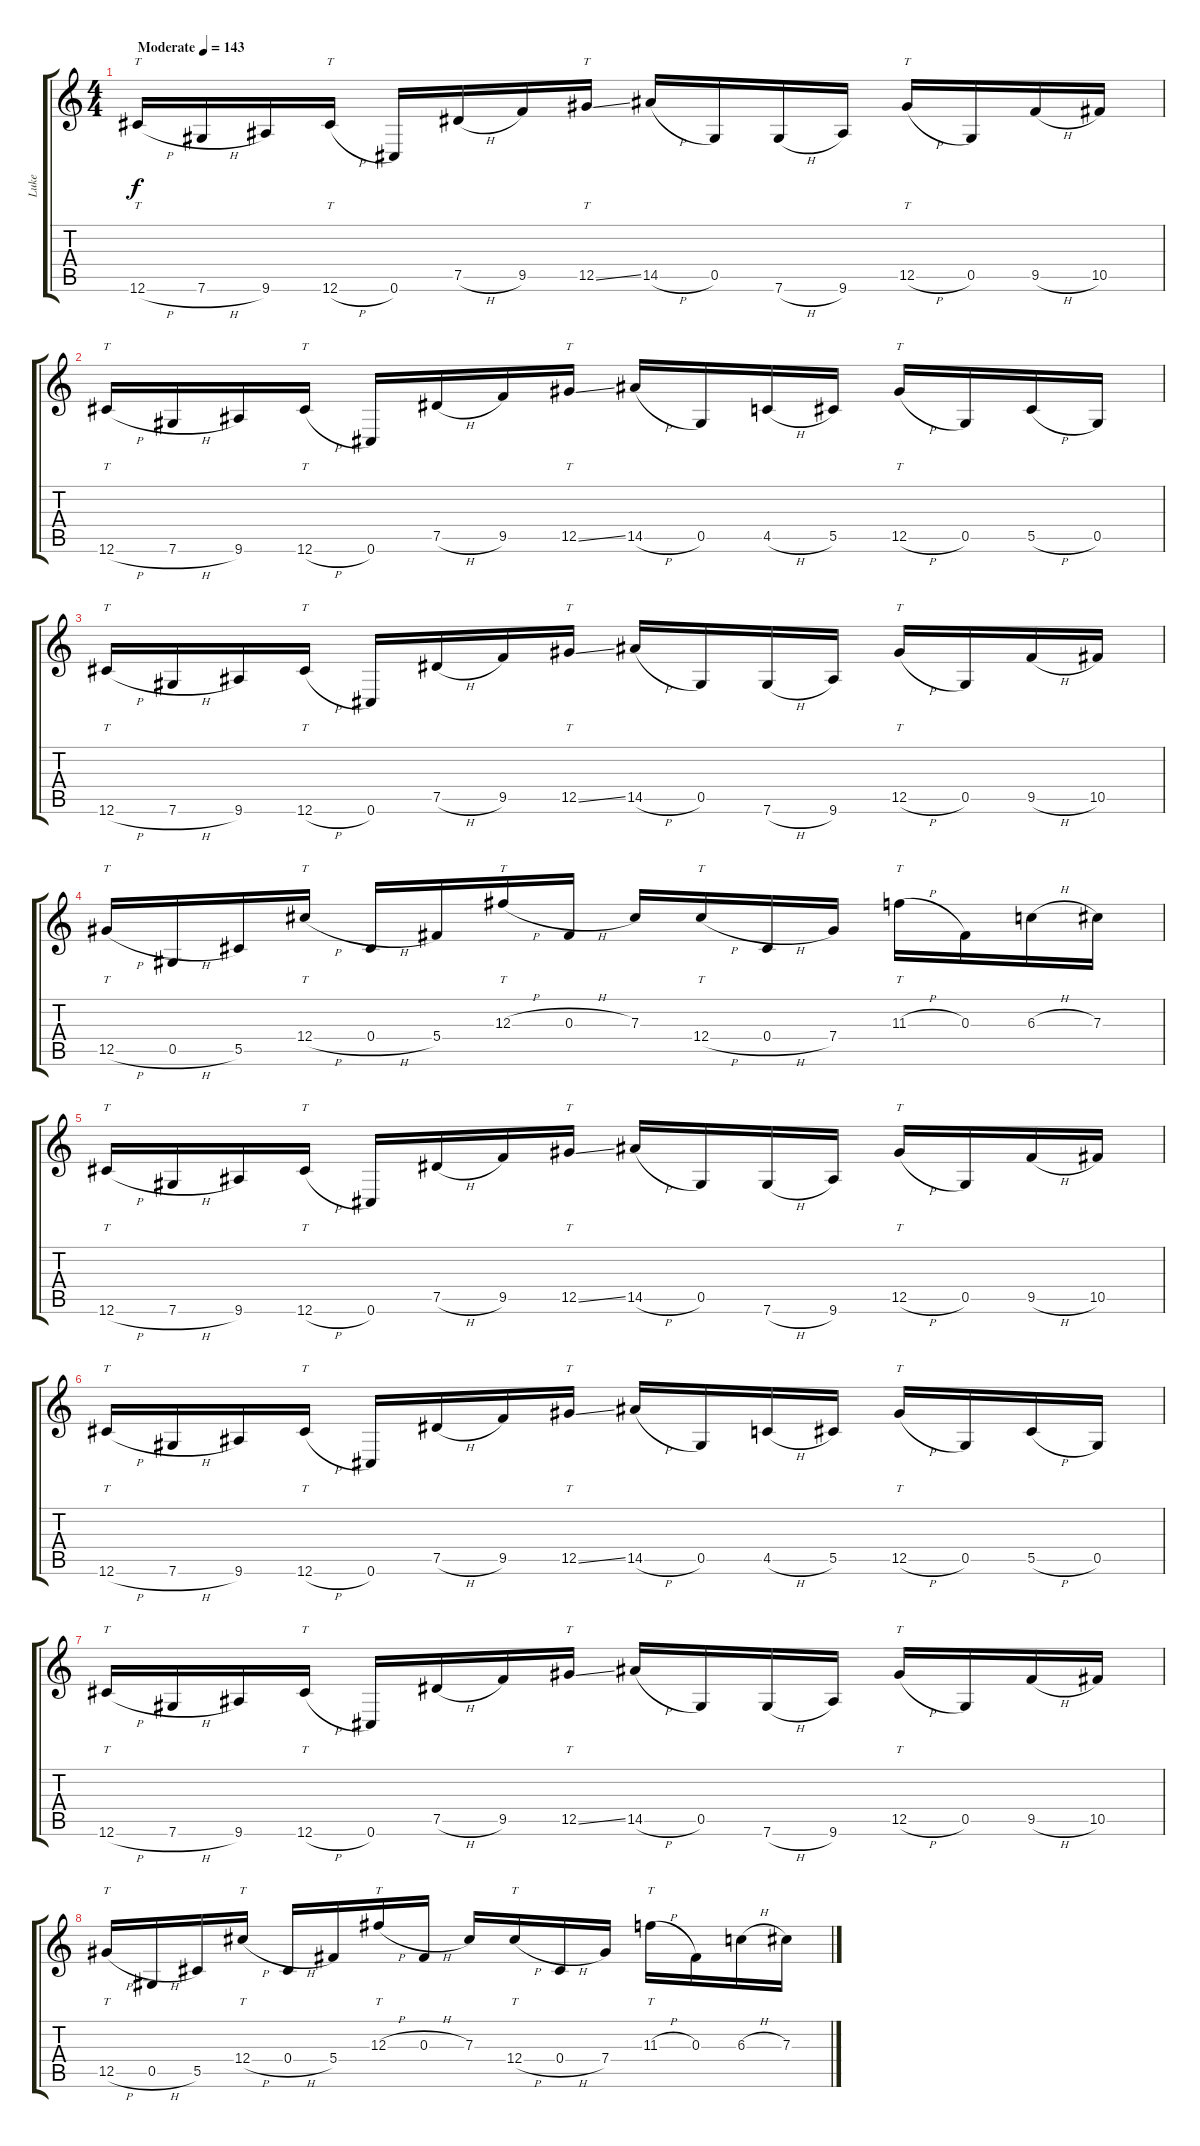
\track ("Luke" "Luke") {instrument distortionguitar}
\staff {score tabs}
\tuning (Eb4 Bb3 Gb3 Db3 Ab2 Db2) {hide}
\ts (4 4)
\tempo (143 "Moderate")
\clef g2
\ks c
12.6{h}.16{tt dy f instrument distortionguitar} 7.6{h}.16 9.6.16 12.6{h}.16{tt} 0.6.16 7.5{h}.16 9.5.16 12.5{ss}.16{tt} 14.5{h}.16 0.5.16 7.6{h}.16 9.6.16 12.5{h}.16{tt} 0.5.16 9.5{h}.16 10.5.16 |
12.6{h}.16{tt} 7.6{h}.16 9.6.16 12.6{h}.16{tt} 0.6.16 7.5{h}.16 9.5.16 12.5{ss}.16{tt} 14.5{h}.16 0.5.16 4.5{h}.16 5.5.16 12.5{h}.16{tt} 0.5.16 5.5{h}.16 0.5.16 |
12.6{h}.16{tt} 7.6{h}.16 9.6.16 12.6{h}.16{tt} 0.6.16 7.5{h}.16 9.5.16 12.5{ss}.16{tt} 14.5{h}.16 0.5.16 7.6{h}.16 9.6.16 12.5{h}.16{tt} 0.5.16 9.5{h}.16 10.5.16 |
12.5{h}.16{tt} 0.5{h}.16 5.5.16 12.4{h}.16{tt} 0.4{h}.16 5.4.16 12.3{h}.16{tt} 0.3{h}.16 7.3.16 12.4{h}.16{tt} 0.4{h}.16 7.4.16 11.3{h}.16{tt} 0.3.16 6.3{h}.16 7.3.16 |
12.6{h}.16{tt} 7.6{h}.16 9.6.16 12.6{h}.16{tt} 0.6.16 7.5{h}.16 9.5.16 12.5{ss}.16{tt} 14.5{h}.16 0.5.16 7.6{h}.16 9.6.16 12.5{h}.16{tt} 0.5.16 9.5{h}.16 10.5.16 |
12.6{h}.16{tt} 7.6{h}.16 9.6.16 12.6{h}.16{tt} 0.6.16 7.5{h}.16 9.5.16 12.5{ss}.16{tt} 14.5{h}.16 0.5.16 4.5{h}.16 5.5.16 12.5{h}.16{tt} 0.5.16 5.5{h}.16 0.5.16 |
12.6{h}.16{tt} 7.6{h}.16 9.6.16 12.6{h}.16{tt} 0.6.16 7.5{h}.16 9.5.16 12.5{ss}.16{tt} 14.5{h}.16 0.5.16 7.6{h}.16 9.6.16 12.5{h}.16{tt} 0.5.16 9.5{h}.16 10.5.16 |
12.5{h}.16{tt} 0.5{h}.16 5.5.16 12.4{h}.16{tt} 0.4{h}.16 5.4.16 12.3{h}.16{tt} 0.3{h}.16 7.3.16 12.4{h}.16{tt} 0.4{h}.16 7.4.16 11.3{h}.16{tt} 0.3.16 6.3{h}.16 7.3.16
